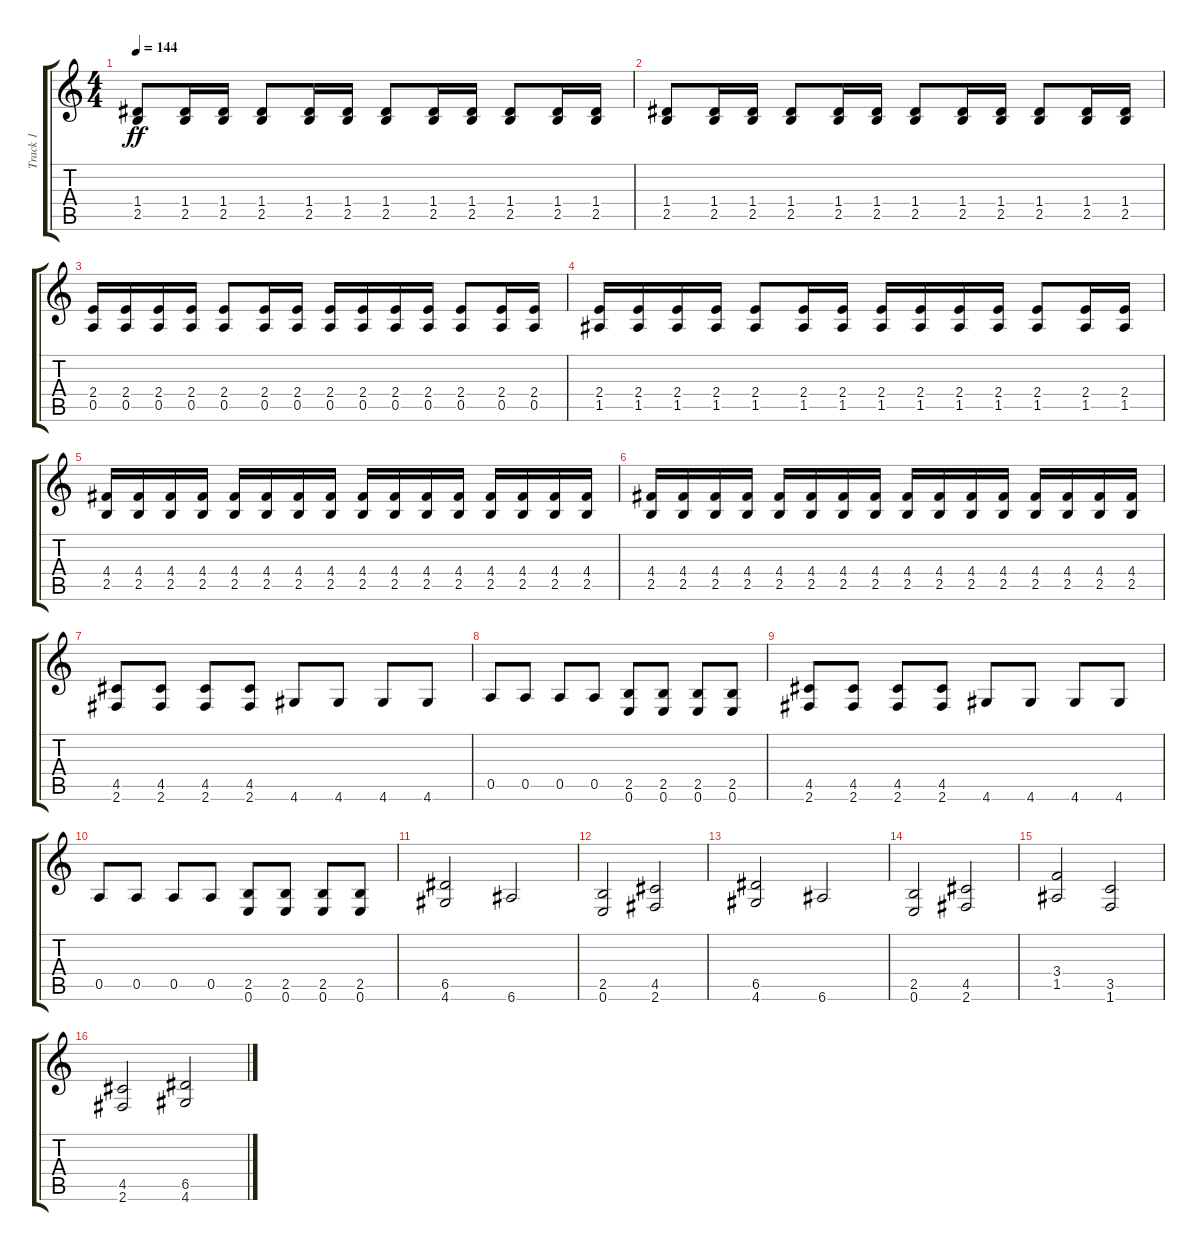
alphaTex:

\track ("Track 1" "Track 1") {instrument overdrivenguitar}
\staff {score tabs}
\tuning (E4 B3 G3 D3 A2 E2) {hide}
\ts (4 4)
\tempo 144
\clef g2
\ks c
(1.4 2.5).8{dy ff} (1.4 2.5).16 (1.4 2.5).16 (1.4 2.5).8 (1.4 2.5).16 (1.4 2.5).16 (1.4 2.5).8 (1.4 2.5).16 (1.4 2.5).16 (1.4 2.5).8 (1.4 2.5).16 (1.4 2.5).16 |
(1.4 2.5).8 (1.4 2.5).16 (1.4 2.5).16 (1.4 2.5).8 (1.4 2.5).16 (1.4 2.5).16 (1.4 2.5).8 (1.4 2.5).16 (1.4 2.5).16 (1.4 2.5).8 (1.4 2.5).16 (1.4 2.5).16 |
(2.4 0.5).16 (2.4 0.5).16 (2.4 0.5).16 (2.4 0.5).16 (2.4 0.5).8 (2.4 0.5).16 (2.4 0.5).16 (2.4 0.5).16 (2.4 0.5).16 (2.4 0.5).16 (2.4 0.5).16 (2.4 0.5).8 (2.4 0.5).16 (2.4 0.5).16 |
(2.4 1.5).16 (2.4 1.5).16 (2.4 1.5).16 (2.4 1.5).16 (2.4 1.5).8 (2.4 1.5).16 (2.4 1.5).16 (2.4 1.5).16 (2.4 1.5).16 (2.4 1.5).16 (2.4 1.5).16 (2.4 1.5).8 (2.4 1.5).16 (2.4 1.5).16 |
(4.4 2.5).16 (4.4 2.5).16 (4.4 2.5).16 (4.4 2.5).16 (4.4 2.5).16 (4.4 2.5).16 (4.4 2.5).16 (4.4 2.5).16 (4.4 2.5).16 (4.4 2.5).16 (4.4 2.5).16 (4.4 2.5).16 (4.4 2.5).16 (4.4 2.5).16 (4.4 2.5).16 (4.4 2.5).16 |
(4.4 2.5).16 (4.4 2.5).16 (4.4 2.5).16 (4.4 2.5).16 (4.4 2.5).16 (4.4 2.5).16 (4.4 2.5).16 (4.4 2.5).16 (4.4 2.5).16 (4.4 2.5).16 (4.4 2.5).16 (4.4 2.5).16 (4.4 2.5).16 (4.4 2.5).16 (4.4 2.5).16 (4.4 2.5).16 |
(4.5 2.6).8 (4.5 2.6).8 (4.5 2.6).8 (4.5 2.6).8 4.6.8 4.6.8 4.6.8 4.6.8 |
0.5.8 0.5.8 0.5.8 0.5.8 (2.5 0.6).8 (2.5 0.6).8 (2.5 0.6).8 (2.5 0.6).8 |
(4.5 2.6).8 (4.5 2.6).8 (4.5 2.6).8 (4.5 2.6).8 4.6.8 4.6.8 4.6.8 4.6.8 |
0.5.8 0.5.8 0.5.8 0.5.8 (2.5 0.6).8 (2.5 0.6).8 (2.5 0.6).8 (2.5 0.6).8 |
(6.5 4.6).2 6.6.2 |
(2.5 0.6).2 (4.5 2.6).2 |
(6.5 4.6).2 6.6.2 |
(2.5 0.6).2 (4.5 2.6).2 |
(3.4 1.5).2 (3.5 1.6).2 |
(4.5 2.6).2 (6.5 4.6).2
